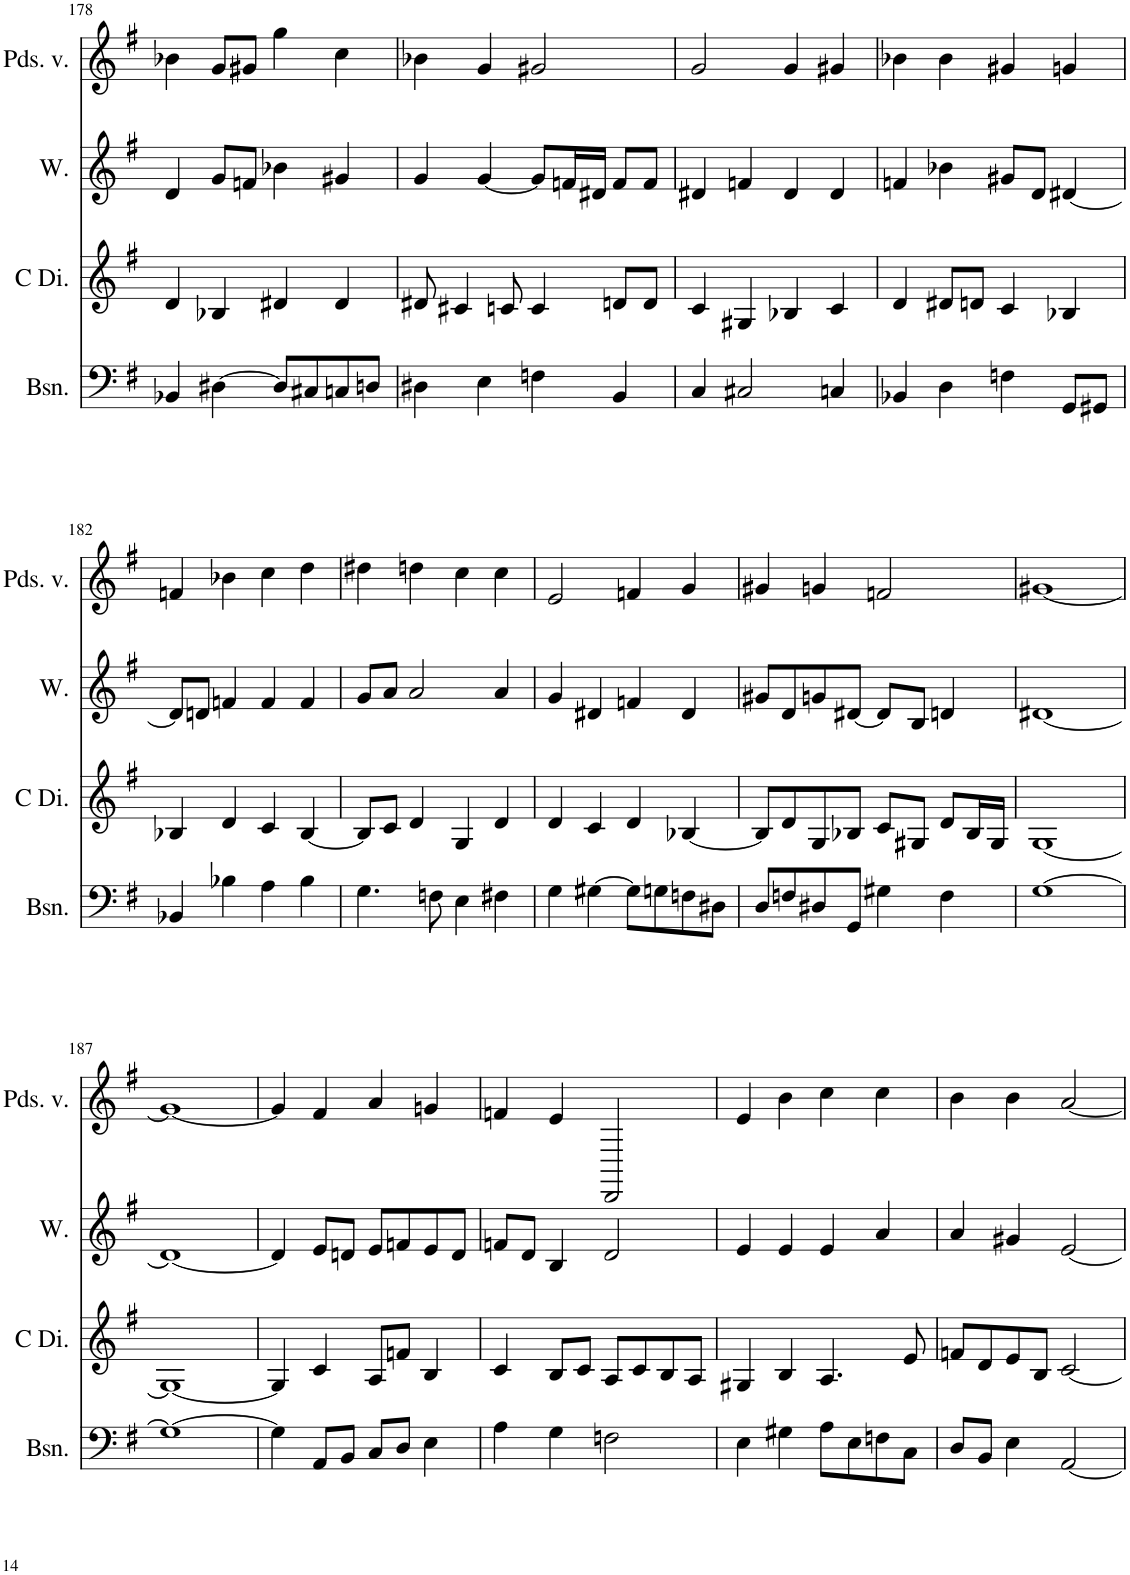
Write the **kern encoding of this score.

**kern	**kern	**kern	**kern
*part4	*part3	*part2	*part1
*staff4	*staff3	*staff2	*staff1
*I"Bassoon, Bassoon	*I"C Dizi, Piccolo	*I"Winds, Flute	*I"Pardessus de viole, Violin
*I'Bsn.	*I'C Di.	*I'W.	*I'Pds. v.
!!LO:PB:g=z
*clefF4	*clefG2	*clefG2	*clefG2
*	*Trd-7c-12	*	*
*k[f#]	*k[f#]	*k[f#]	*k[f#]
*M4/4	*M4/4	*M4/4	*M4/4
=178	=178	=178	=178
4BB-X/	4d/	4d/	4b-X\
[4D#X\	4B-X/	8g/L	8g/L
.	.	8fn/J	8g#X/J
8D#/L]	4d#X/	4b-X\	4gg\
8C#X/	.	.	.
8Cn/	4d#/	4g#X/	4cc\
8Dn/J	.	.	.
=179	=179	=179	=179
4D#X\	8d#X/	4g/	4b-X\
.	4c#X/	.	.
4E\	.	[4g/	4g/
.	8cn/	.	.
4Fn\	4c/	8g/L]	2g#X/
.	.	16fn/L	.
.	.	16d#X/JJ	.
4BB/	8dn/L	8f/L	.
.	8d/J	8f/J	.
=180	=180	=180	=180
4C/	4c/	4d#X/	2g/
2C#X/	4G#X/	4fn/	.
.	4B-X/	4d#/	4g/
4Cn/	4c/	4d#/	4g#X/
=181	=181	=181	=181
4BB-X/	4d/	4fn/	4b-X\
4D\	8d#X/L	4b-X\	4b-\
.	8dn/J	.	.
4Fn\	4c/	8g#X/L	4g#X/
.	.	8d/J	.
8GG/L	4B-X/	[4d#X/	4gn/
8GG#X/J	.	.	.
!!LO:LB:g=z
=182	=182	=182	=182
4BB-X/	4B-X/	8d#/L]	4fn/
.	.	8dn/J	.
4B-X\	4d/	4fn/	4b-X\
4A\	4c/	4f/	4cc\
4B-\	[4B-/	4f/	4dd\
=183	=183	=183	=183
4.G\	8B-/L]	8g/L	4dd#X\
.	8c/J	8a/J	.
.	4d/	2a/	4ddn\
8Fn\	.	.	.
4E\	4G/	.	4cc\
4F#X\	4d/	4a/	4cc\
=184	=184	=184	=184
4G\	4d/	4g/	2e/
[4G#X\	4c/	4d#X/	.
8G#\L]	4d/	4fn/	4fn/
8Gn\	.	.	.
8Fn\	[4B-X/	4d#/	4g/
8D#X\J	.	.	.
=185	=185	=185	=185
8D/L	8B-/L]	8g#X/L	4g#X/
8Fn/	8d/	8d/	.
8D#X/	8G/	8gn/	4gn/
8GG/J	8B-X/J	[8d#X/J	.
4G#X\	8c/L	8d#/L]	2fn/
.	8G#X/J	8B/J	.
4F\	8d/L	4dn/	.
.	16B-/L	.	.
.	16G#/JJ	.	.
=186	=186	=186	=186
[1G	[1G	[1d#X	[1g#X
!!LO:LB:g=z
=187	=187	=187	=187
1G_	1G_	1d#_	1g#_
=188	=188	=188	=188
4G\]	4G/]	4d#/]	4g#/]
8AA/L	4c/	8e/L	4f#/
8BB/J	.	8dn/J	.
8C/L	8A/L	8e/L	4a/
8D/J	8fn/J	8fn/	.
4E\	4B/	8e/	4gn/
.	.	8d/J	.
=189	=189	=189	=189
4A\	4c/	8fn/L	4fn/
.	.	8d/J	.
4G\	8B/L	4B/	4e/
.	8c/J	.	.
2Fn\	8A/L	2d/	2DD/
.	8c/	.	.
.	8B/	.	.
.	8A/J	.	.
=190	=190	=190	=190
4E\	4G#X/	4e/	4e/
4G#X\	4B/	4e/	4b\
8A\L	4.A/	4e/	4cc\
8E\	.	.	.
8Fn\	.	4a/	4cc\
8C\J	8e/	.	.
=191	=191	=191	=191
8D/L	8fn/L	4a/	4b\
8BB/J	8d/	.	.
4E\	8e/	4g#X/	4b\
.	8B/J	.	.
[2AA/	[2c/	[2e/	[2a/
=	=	=	=
*-	*-	*-	*-
